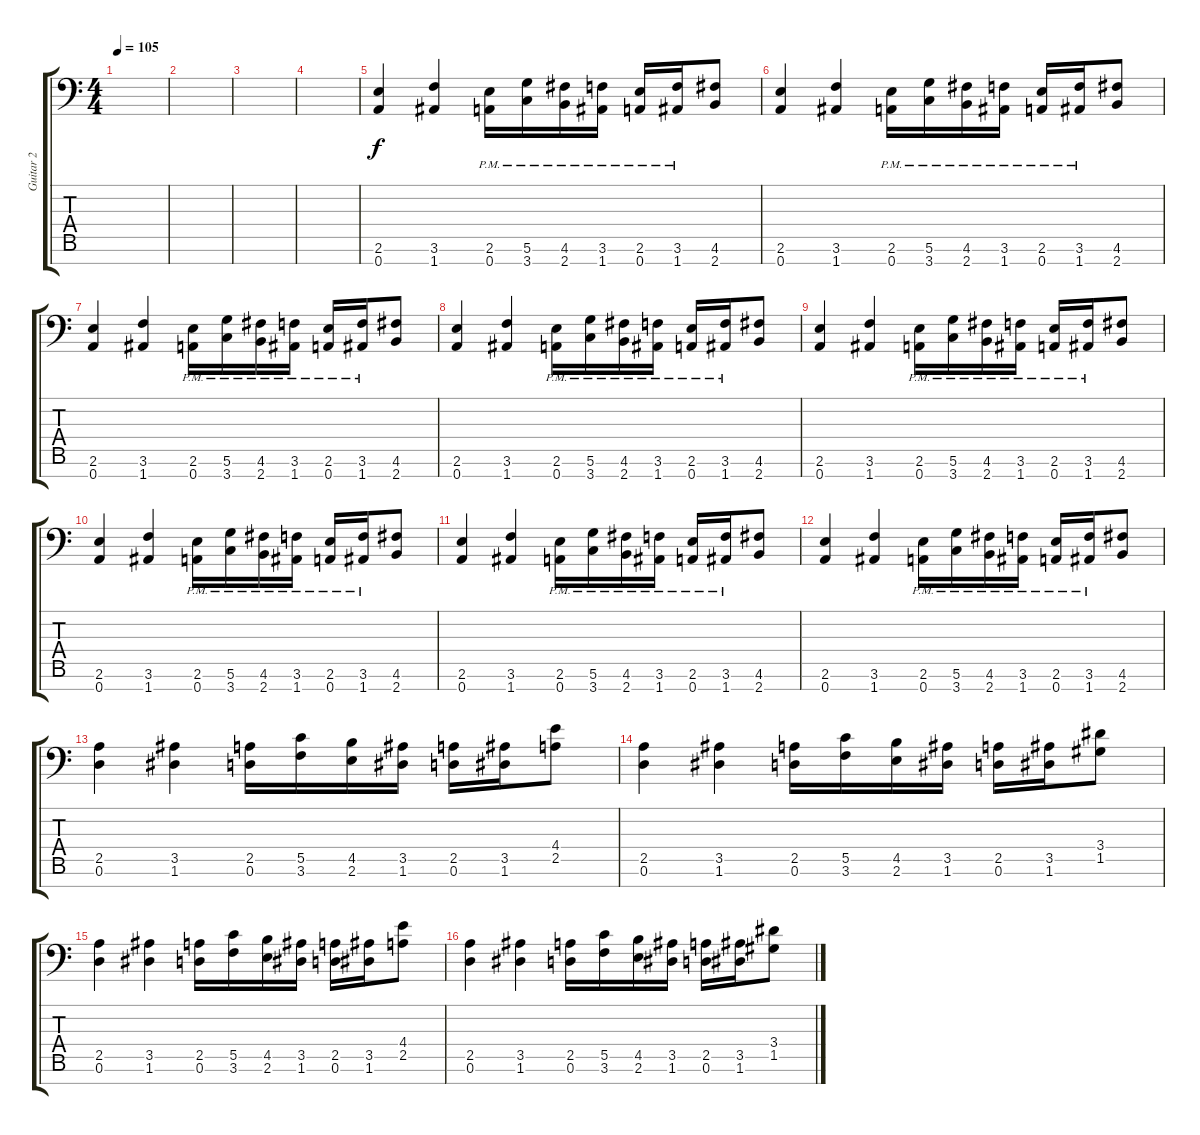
\track ("Guitar 2" "Guitar 2") {instrument overdrivenguitar}
\staff {score tabs}
\tuning (D4 A3 F3 C3 G2 D2 A1) {hide}
\ts (4 4)
\tempo 105
\clef f4
\ks c
|
|
|
|
(2.6 0.7).4 (3.6 1.7).4 (2.6{pm} 0.7).16 (5.6{pm} 3.7{pm}).16 (4.6{pm} 2.7{pm}).16 (3.6{pm} 1.7{pm}).16 (2.6{pm} 0.7{pm}).16 (3.6{pm} 1.7{pm}).16 (4.6 2.7).8 |
(2.6 0.7).4 (3.6 1.7).4 (2.6{pm} 0.7).16 (5.6{pm} 3.7{pm}).16 (4.6{pm} 2.7{pm}).16 (3.6{pm} 1.7{pm}).16 (2.6{pm} 0.7{pm}).16 (3.6{pm} 1.7{pm}).16 (4.6 2.7).8 |
(2.6 0.7).4 (3.6 1.7).4 (2.6{pm} 0.7).16 (5.6{pm} 3.7{pm}).16 (4.6{pm} 2.7{pm}).16 (3.6{pm} 1.7{pm}).16 (2.6{pm} 0.7{pm}).16 (3.6{pm} 1.7{pm}).16 (4.6 2.7).8 |
(2.6 0.7).4 (3.6 1.7).4 (2.6{pm} 0.7).16 (5.6{pm} 3.7{pm}).16 (4.6{pm} 2.7{pm}).16 (3.6{pm} 1.7{pm}).16 (2.6{pm} 0.7{pm}).16 (3.6{pm} 1.7{pm}).16 (4.6 2.7).8 |
(2.6 0.7).4 (3.6 1.7).4 (2.6{pm} 0.7).16 (5.6{pm} 3.7{pm}).16 (4.6{pm} 2.7{pm}).16 (3.6{pm} 1.7{pm}).16 (2.6{pm} 0.7{pm}).16 (3.6{pm} 1.7{pm}).16 (4.6 2.7).8 |
(2.6 0.7).4 (3.6 1.7).4 (2.6{pm} 0.7).16 (5.6{pm} 3.7{pm}).16 (4.6{pm} 2.7{pm}).16 (3.6{pm} 1.7{pm}).16 (2.6{pm} 0.7{pm}).16 (3.6{pm} 1.7{pm}).16 (4.6 2.7).8 |
(2.6 0.7).4 (3.6 1.7).4 (2.6{pm} 0.7).16 (5.6{pm} 3.7{pm}).16 (4.6{pm} 2.7{pm}).16 (3.6{pm} 1.7{pm}).16 (2.6{pm} 0.7{pm}).16 (3.6{pm} 1.7{pm}).16 (4.6 2.7).8 |
(2.6 0.7).4 (3.6 1.7).4 (2.6{pm} 0.7).16 (5.6{pm} 3.7{pm}).16 (4.6{pm} 2.7{pm}).16 (3.6{pm} 1.7{pm}).16 (2.6{pm} 0.7{pm}).16 (3.6{pm} 1.7{pm}).16 (4.6 2.7).8 |
(2.5 0.6).4 (3.5 1.6).4 (2.5 0.6).16 (5.5 3.6).16 (4.5 2.6).16 (3.5 1.6).16 (2.5 0.6).16 (3.5 1.6).16 (4.4 2.5).8 |
(2.5 0.6).4 (3.5 1.6).4 (2.5 0.6).16 (5.5 3.6).16 (4.5 2.6).16 (3.5 1.6).16 (2.5 0.6).16 (3.5 1.6).16 (3.4 1.5).8 |
(2.5 0.6).4 (3.5 1.6).4 (2.5 0.6).16 (5.5 3.6).16 (4.5 2.6).16 (3.5 1.6).16 (2.5 0.6).16 (3.5 1.6).16 (4.4 2.5).8 |
(2.5 0.6).4 (3.5 1.6).4 (2.5 0.6).16 (5.5 3.6).16 (4.5 2.6).16 (3.5 1.6).16 (2.5 0.6).16 (3.5 1.6).16 (3.4 1.5).8
